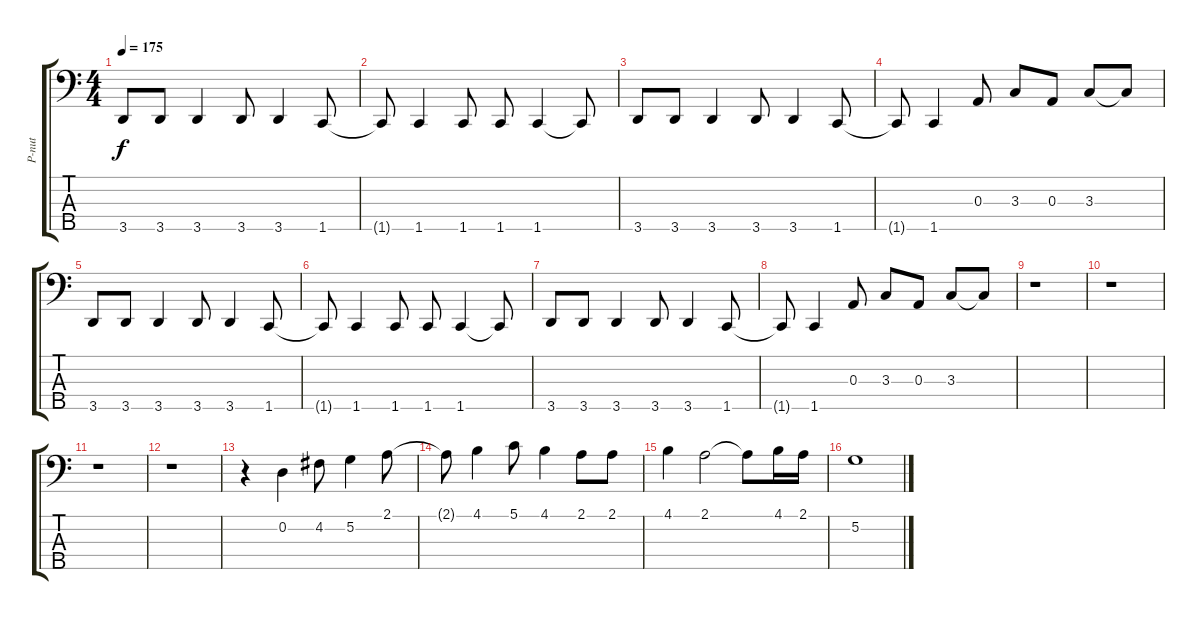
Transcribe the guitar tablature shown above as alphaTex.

\track ("P-nut" "P-nut") {instrument slapbass1}
\staff {score tabs}
\tuning (G2 D2 A1 E1 B0) {hide}
\ts (4 4)
\tempo 175
\clef f4
\ks c
3.5.8{dy f} 3.5.8 3.5.4 3.5.8 3.5.4 1.5.8 |
1.5{t}.8 1.5.4 1.5.8 1.5.8 1.5.4 1.5{t}.8 |
3.5.8 3.5.8 3.5.4 3.5.8 3.5.4 1.5.8 |
1.5{t}.8 1.5.4 0.3.8 3.3.8 0.3.8 3.3.8 3.3{t}.8 |
3.5.8 3.5.8 3.5.4 3.5.8 3.5.4 1.5.8 |
1.5{t}.8 1.5.4 1.5.8 1.5.8 1.5.4 1.5{t}.8 |
3.5.8 3.5.8 3.5.4 3.5.8 3.5.4 1.5.8 |
1.5{t}.8 1.5.4 0.3.8 3.3.8 0.3.8 3.3.8 3.3{t}.8 |
r.1 |
r.1 |
r.1 |
r.1 |
r.4 0.2.4 4.2.8 5.2.4 2.1.8 |
2.1{t}.8 4.1.4 5.1.8 4.1.4 2.1.8 2.1.8 |
4.1.4 2.1.2 2.1{t}.8 4.1.16 2.1.16 |
5.2.1
